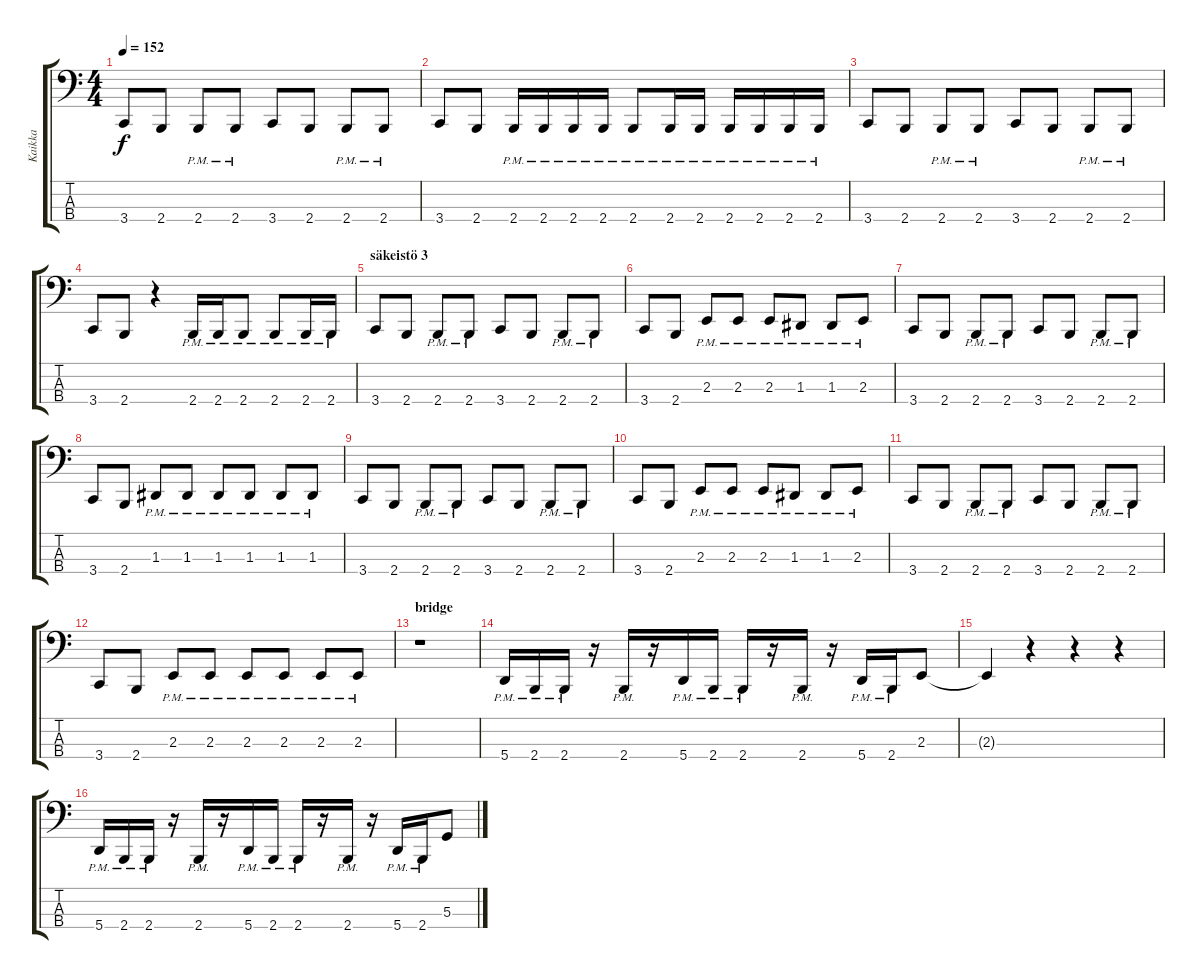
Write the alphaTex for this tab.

\track ("Kaikka" "Kaikka") {instrument electricbasspick}
\staff {score tabs}
\tuning (D2 A1 D1 A0) {hide}
\ts (4 4)
\tempo 152
\clef f4
\ks c
3.4.8{dy f} 2.4.8 2.4{pm}.8 2.4{pm}.8 3.4.8 2.4.8 2.4{pm}.8 2.4{pm}.8 |
3.4.8 2.4.8 2.4{pm}.16 2.4{pm}.16 2.4{pm}.16 2.4{pm}.16 2.4{pm}.8 2.4{pm}.16 2.4{pm}.16 2.4{pm}.16 2.4{pm}.16 2.4{pm}.16 2.4{pm}.16 |
3.4.8 2.4.8 2.4{pm}.8 2.4{pm}.8 3.4.8 2.4.8 2.4{pm}.8 2.4{pm}.8 |
3.4.8 2.4.8 r.4 2.4{pm}.16 2.4{pm}.16 2.4{pm}.8 2.4{pm}.8 2.4{pm}.16 2.4{pm}.16 |
\section ("" "säkeistö 3")
3.4.8 2.4.8 2.4{pm}.8 2.4{pm}.8 3.4.8 2.4.8 2.4{pm}.8 2.4{pm}.8 |
3.4.8 2.4.8 2.3{pm}.8 2.3{pm}.8 2.3{pm}.8 1.3{pm}.8 1.3{pm}.8 2.3{pm}.8 |
3.4.8 2.4.8 2.4{pm}.8 2.4{pm}.8 3.4.8 2.4.8 2.4{pm}.8 2.4{pm}.8 |
3.4.8 2.4.8 1.3{pm}.8 1.3{pm}.8 1.3{pm}.8 1.3{pm}.8 1.3{pm}.8 1.3{pm}.8 |
3.4.8 2.4.8 2.4{pm}.8 2.4{pm}.8 3.4.8 2.4.8 2.4{pm}.8 2.4{pm}.8 |
3.4.8 2.4.8 2.3{pm}.8 2.3{pm}.8 2.3{pm}.8 1.3{pm}.8 1.3{pm}.8 2.3{pm}.8 |
3.4.8 2.4.8 2.4{pm}.8 2.4{pm}.8 3.4.8 2.4.8 2.4{pm}.8 2.4{pm}.8 |
3.4.8 2.4.8 2.3{pm}.8 2.3{pm}.8 2.3{pm}.8 2.3{pm}.8 2.3{pm}.8 2.3{pm}.8 |
\section ("" "bridge")
r.1 |
5.4{pm}.16 2.4{pm}.16 2.4{pm}.16 r.16 2.4{pm}.16 r.16 5.4{pm}.16 2.4{pm}.16 2.4{pm}.16 r.16 2.4{pm}.16 r.16 5.4{pm}.16 2.4{pm}.16 2.3.8 |
2.3{t}.4 r.4 r.4 r.4 |
5.4{pm}.16 2.4{pm}.16 2.4{pm}.16 r.16 2.4{pm}.16 r.16 5.4{pm}.16 2.4{pm}.16 2.4{pm}.16 r.16 2.4{pm}.16 r.16 5.4{pm}.16 2.4{pm}.16 5.3.8
